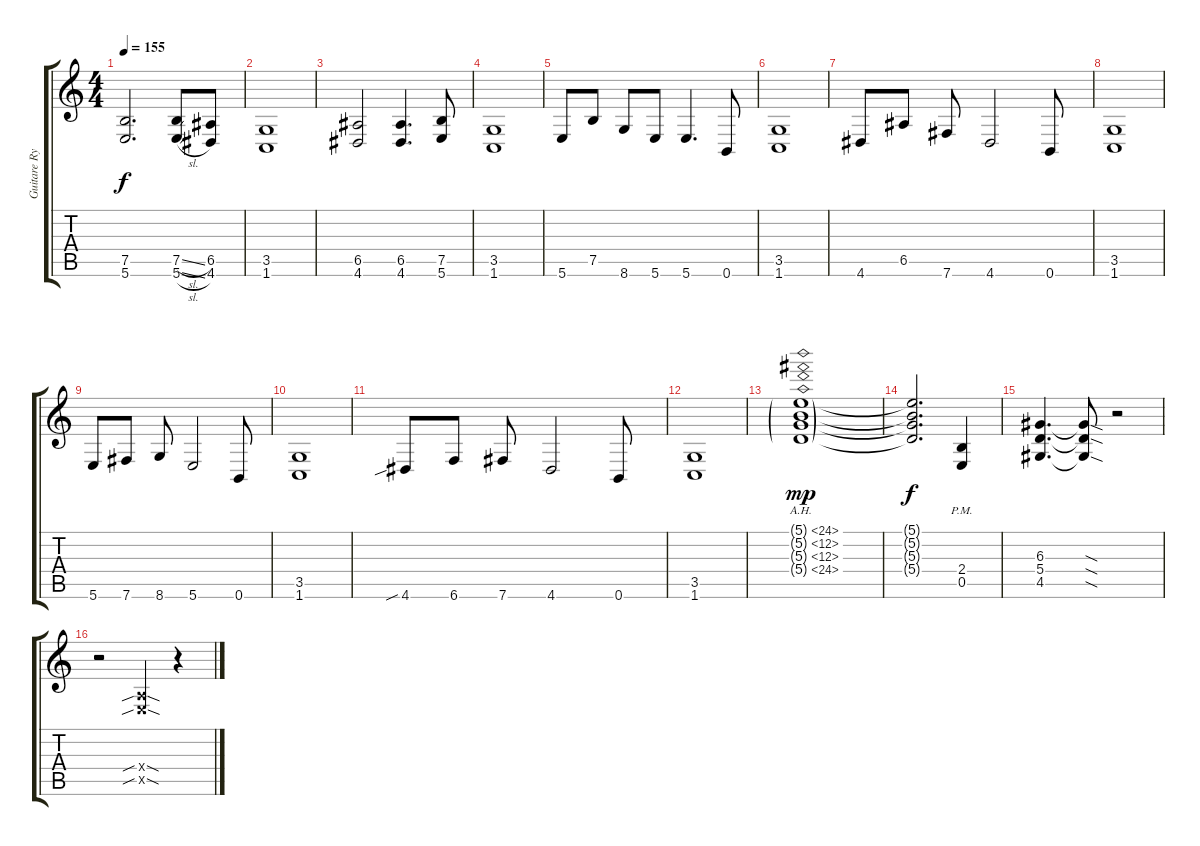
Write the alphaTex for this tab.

\track ("Guitare Rythmique" "Guitare Ry") {instrument distortionguitar}
\staff {score tabs}
\tuning (B3 Gb3 D3 A2 E2 B1) {hide}
\ts (4 4)
\tempo 155
\clef g2
\ks c
(7.5 5.6).2{d dy f} (7.5{sl} 5.6{sl}).8 (6.5 4.6).8 |
(3.5 1.6).1 |
(6.5 4.6).2 (6.5 4.6).4{d} (7.5 5.6).8 |
(3.5 1.6).1 |
5.6.8 7.5.8 8.6.8 5.6.8 5.6.4{d} 0.6.8 |
(3.5 1.6).1 |
4.6.8 6.5.8 7.6.8 4.6.2 0.6.8 |
(3.5 1.6).1 |
5.6.8 7.6.8 8.6.8 5.6.2 0.6.8 |
(3.5 1.6).1 |
4.6{sib}.8 6.6.8 7.6.8 4.6.2 0.6.8 |
(3.5 1.6).1 |
(5.1{ah 19 g} 5.2{ah 7 g} 5.3{ah 7 g} 5.4{ah 19 g}).1{dy mp} |
(5.1{t} 5.2{t} 5.3{t} 5.4{t}).2{d dy f} (2.4{pm} 0.5{pm}).4 |
(6.3 5.4 4.5).4{d} (6.3{sod t} 5.4{sod t} 4.5{sod t}).8 r.2 |
r.2 (0.4{sib sod x} 0.5{sib sod x}).4 r.4
